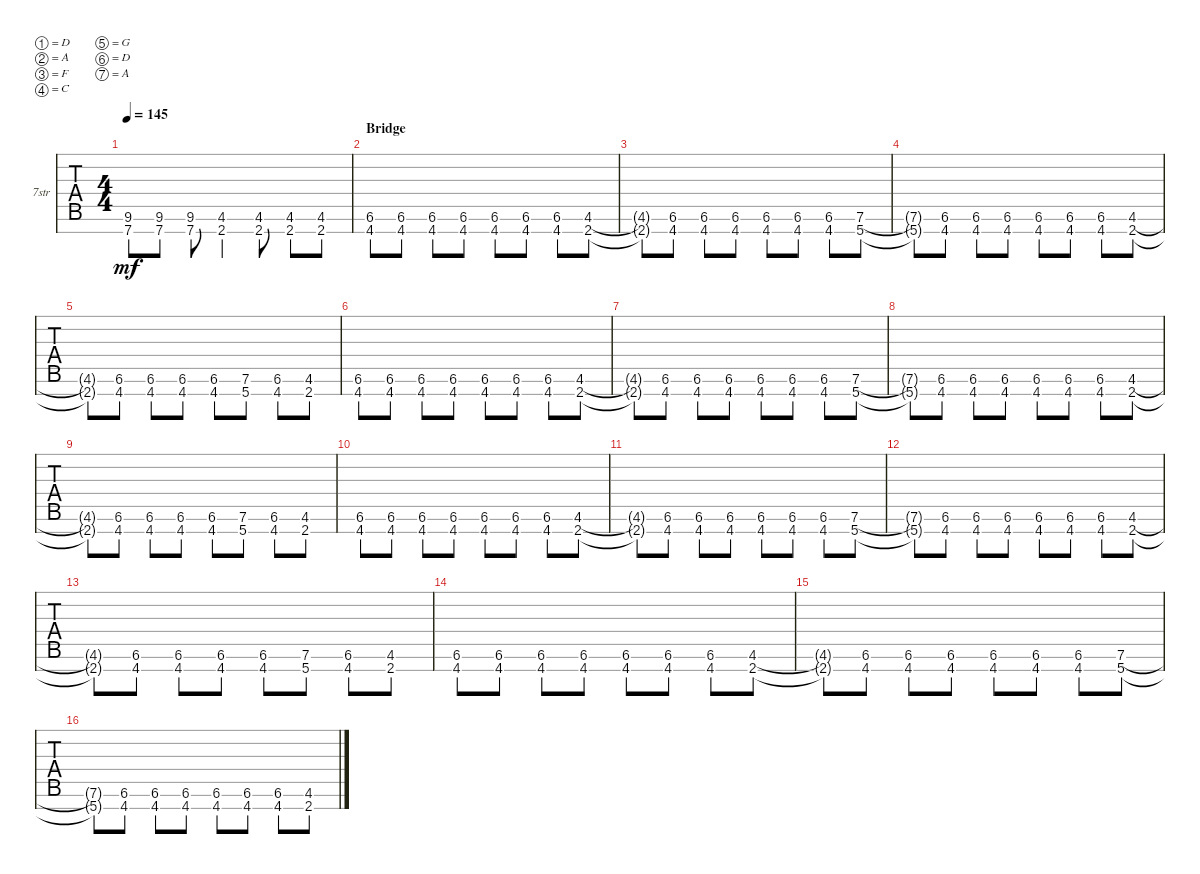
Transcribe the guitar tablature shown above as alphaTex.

\bracketExtendMode groupsimilarinstruments
\firstSystemTrackNameOrientation horizontal
\otherSystemsTrackNameOrientation horizontal
\track ("7str" "7str") {defaultSystemsLayout 4 solo instrument overdrivenguitar}
\staff {tabs}
\tuning (D4 A3 F3 C3 G2 D2 A1)
\ts (4 4)
\tempo 145
\clef g2
\scale
1.00399
\ks bb
(7.7{t acc #} 9.6{t acc #}).8{dy mf} (7.7{acc #} 9.6{acc #}).8 (7.7{acc #} 9.6{acc #}).8 (2.7{acc #} 4.6{acc b}).4 (2.7{acc #} 4.6{acc b}).8 (2.7{acc #} 4.6{acc b}).8 (2.7{acc #} 4.6{acc b}).8 |
\section ("" "Bridge")
\scale
1.06464 (4.7{acc b} 6.6{acc b}).8 (4.7{acc b} 6.6{acc b}).8 (4.7{acc b} 6.6{acc b}).8 (4.7{acc b} 6.6{acc b}).8 (4.7{acc b} 6.6{acc b}).8 (4.7{acc b} 6.6{acc b}).8 (4.7{acc b} 6.6{acc b}).8 (2.7{acc #} 4.6{acc b}).8 |
\scale
0.978453 (2.7{t acc #} 4.6{t acc b}).8 (4.7{acc b} 6.6{acc b}).8 (4.7{acc b} 6.6{acc b}).8 (4.7{acc b} 6.6{acc b}).8 (4.7{acc b} 6.6{acc b}).8 (4.7{acc b} 6.6{acc b}).8 (4.7{acc b} 6.6{acc b}).8 (5.7{acc forcenatural} 7.6{acc forcenatural}).8 |
\scale
0.978453 (5.7{t acc forcenatural} 7.6{t acc forcenatural}).8 (4.7{acc b} 6.6{acc b}).8 (4.7{acc b} 6.6{acc b}).8 (4.7{acc b} 6.6{acc b}).8 (4.7{acc b} 6.6{acc b}).8 (4.7{acc b} 6.6{acc b}).8 (4.7{acc b} 6.6{acc b}).8 (2.7{acc #} 4.6{acc b}).8 |
\scale
0.978453 (2.7{t acc #} 4.6{t acc b}).8 (4.7{acc b} 6.6{acc b}).8 (4.7{acc b} 6.6{acc b}).8 (4.7{acc b} 6.6{acc b}).8 (6.6{acc b} 4.7{acc b}).8 (7.6{acc forcenatural} 5.7{acc forcenatural}).8 (4.7{acc b} 6.6{acc b}).8 (2.7{acc #} 4.6{acc b}).8 |
\scale
1.06464 (4.7{acc b} 6.6{acc b}).8 (4.7{acc b} 6.6{acc b}).8 (4.7{acc b} 6.6{acc b}).8 (4.7{acc b} 6.6{acc b}).8 (4.7{acc b} 6.6{acc b}).8 (4.7{acc b} 6.6{acc b}).8 (4.7{acc b} 6.6{acc b}).8 (2.7{acc #} 4.6{acc b}).8 |
\scale
0.978453 (2.7{t acc #} 4.6{t acc b}).8 (4.7{acc b} 6.6{acc b}).8 (4.7{acc b} 6.6{acc b}).8 (4.7{acc b} 6.6{acc b}).8 (4.7{acc b} 6.6{acc b}).8 (4.7{acc b} 6.6{acc b}).8 (4.7{acc b} 6.6{acc b}).8 (5.7{acc forcenatural} 7.6{acc forcenatural}).8 |
\scale
0.978453 (5.7{t acc forcenatural} 7.6{t acc forcenatural}).8 (4.7{acc b} 6.6{acc b}).8 (4.7{acc b} 6.6{acc b}).8 (4.7{acc b} 6.6{acc b}).8 (4.7{acc b} 6.6{acc b}).8 (4.7{acc b} 6.6{acc b}).8 (4.7{acc b} 6.6{acc b}).8 (2.7{acc #} 4.6{acc b}).8 |
\scale
0.978453 (2.7{t acc #} 4.6{t acc b}).8 (4.7{acc b} 6.6{acc b}).8 (4.7{acc b} 6.6{acc b}).8 (4.7{acc b} 6.6{acc b}).8 (6.6{acc b} 4.7{acc b}).8 (7.6{acc forcenatural} 5.7{acc forcenatural}).8 (4.7{acc b} 6.6{acc b}).8 (2.7{acc #} 4.6{acc b}).8 |
\scale
1.06464 (4.7{acc b} 6.6{acc b}).8 (4.7{acc b} 6.6{acc b}).8 (4.7{acc b} 6.6{acc b}).8 (4.7{acc b} 6.6{acc b}).8 (4.7{acc b} 6.6{acc b}).8 (4.7{acc b} 6.6{acc b}).8 (4.7{acc b} 6.6{acc b}).8 (2.7{acc #} 4.6{acc b}).8 |
\scale
0.978453 (2.7{t acc #} 4.6{t acc b}).8 (4.7{acc b} 6.6{acc b}).8 (4.7{acc b} 6.6{acc b}).8 (4.7{acc b} 6.6{acc b}).8 (4.7{acc b} 6.6{acc b}).8 (4.7{acc b} 6.6{acc b}).8 (4.7{acc b} 6.6{acc b}).8 (5.7{acc forcenatural} 7.6{acc forcenatural}).8 |
\scale
0.978453 (5.7{t acc forcenatural} 7.6{t acc forcenatural}).8 (4.7{acc b} 6.6{acc b}).8 (4.7{acc b} 6.6{acc b}).8 (4.7{acc b} 6.6{acc b}).8 (4.7{acc b} 6.6{acc b}).8 (4.7{acc b} 6.6{acc b}).8 (4.7{acc b} 6.6{acc b}).8 (2.7{acc #} 4.6{acc b}).8 |
\scale
0.978453 (2.7{t acc #} 4.6{t acc b}).8 (4.7{acc b} 6.6{acc b}).8 (4.7{acc b} 6.6{acc b}).8 (4.7{acc b} 6.6{acc b}).8 (6.6{acc b} 4.7{acc b}).8 (7.6{acc forcenatural} 5.7{acc forcenatural}).8 (4.7{acc b} 6.6{acc b}).8 (2.7{acc #} 4.6{acc b}).8 |
\scale
1.07611 (4.7{acc b} 6.6{acc b}).8 (4.7{acc b} 6.6{acc b}).8 (4.7{acc b} 6.6{acc b}).8 (4.7{acc b} 6.6{acc b}).8 (4.7{acc b} 6.6{acc b}).8 (4.7{acc b} 6.6{acc b}).8 (4.7{acc b} 6.6{acc b}).8 (2.7{acc #} 4.6{acc b}).8 |
\scale
0.989927 (2.7{t acc #} 4.6{t acc b}).8 (4.7{acc b} 6.6{acc b}).8 (4.7{acc b} 6.6{acc b}).8 (4.7{acc b} 6.6{acc b}).8 (4.7{acc b} 6.6{acc b}).8 (4.7{acc b} 6.6{acc b}).8 (4.7{acc b} 6.6{acc b}).8 (5.7{acc forcenatural} 7.6{acc forcenatural}).8 |
\scale
0.989927 (5.7{t acc forcenatural} 7.6{t acc forcenatural}).8 (4.7{acc b} 6.6{acc b}).8 (4.7{acc b} 6.6{acc b}).8 (4.7{acc b} 6.6{acc b}).8 (4.7{acc b} 6.6{acc b}).8 (4.7{acc b} 6.6{acc b}).8 (4.7{acc b} 6.6{acc b}).8 (2.7{acc #} 4.6{acc b}).8
